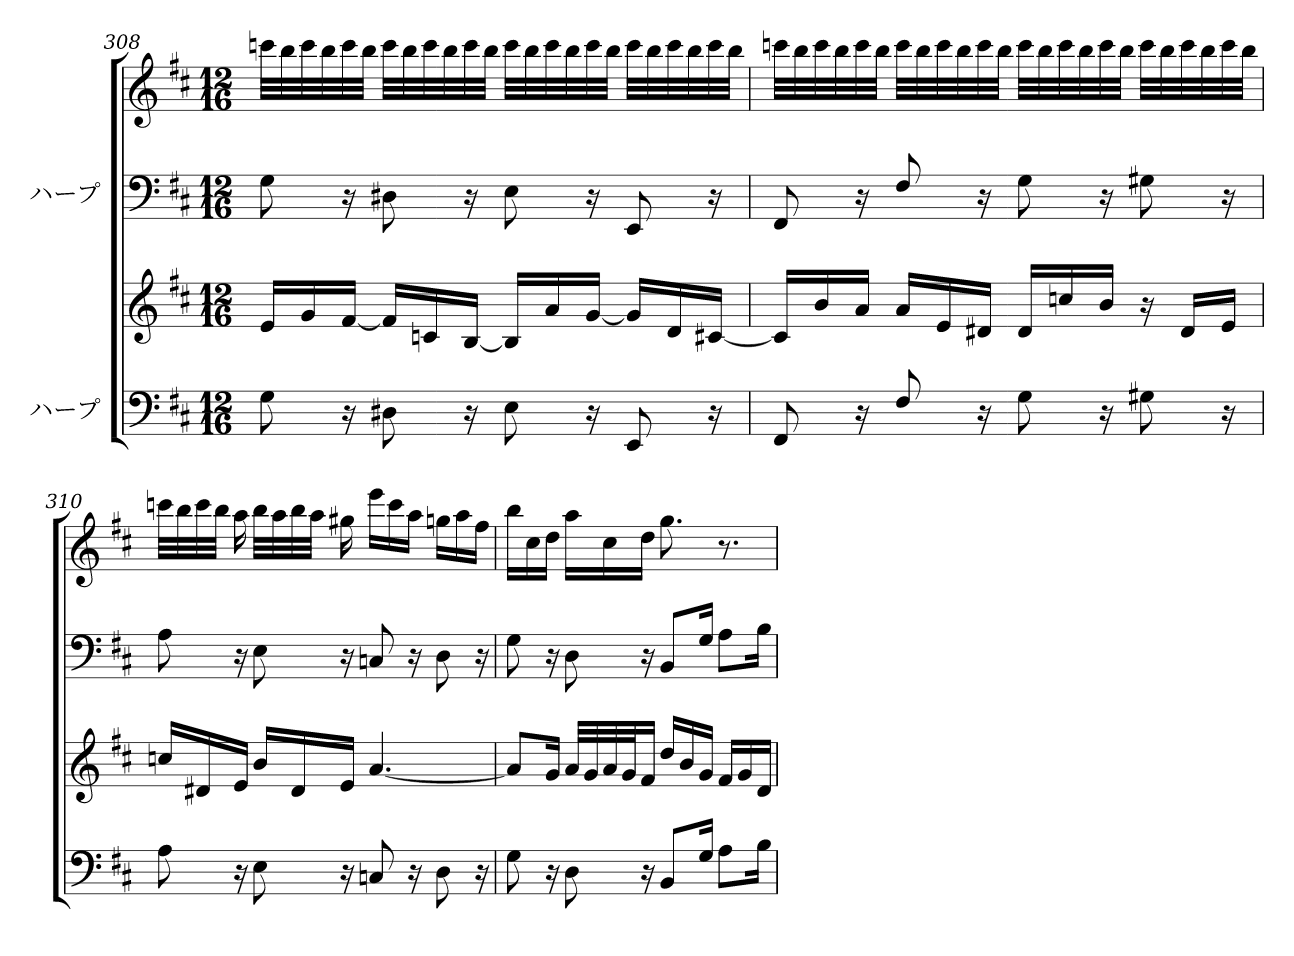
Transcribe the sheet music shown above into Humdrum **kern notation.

**kern	**kern	**kern	**kern
*part2	*part2	*part1	*part1
*staff4	*staff3	*staff2	*staff1
*I"ハープ	*	*I"ハープ	*
!!LO:LB:g=z
*clefF4	*clefG2	*clefF4	*clefG2
*k[f#c#]	*k[f#c#]	*k[f#c#]	*k[f#c#]
*M12/16	*M12/16	*M12/16	*M12/16
=308	=308	=308	=308
8G\	16e/LL	8G\	32cccn\LLL
.	.	.	32bb\
.	16g/	.	32ccc\
.	.	.	32bb\
16r	[16f#/JJ	16r	32ccc\
.	.	.	32bb\JJJ
8D#X\	16f#/LL]	8D#X\	32ccc\LLL
.	.	.	32bb\
.	16cn/	.	32ccc\
.	.	.	32bb\
16r	[16B/JJ	16r	32ccc\
.	.	.	32bb\JJJ
8E\	16B/LL]	8E\	32ccc\LLL
.	.	.	32bb\
.	16a/	.	32ccc\
.	.	.	32bb\
16r	[16g/JJ	16r	32ccc\
.	.	.	32bb\JJJ
8EE/	16g/LL]	8EE/	32ccc\LLL
.	.	.	32bb\
.	16d/	.	32ccc\
.	.	.	32bb\
16r	[16c#X/JJ	16r	32ccc\
.	.	.	32bb\JJJ
!!LO:LB:g=z
=309	=309	=309	=309
8FF#/	16c#/LL]	8FF#/	32cccn\LLL
.	.	.	32bb\
.	16b/	.	32ccc\
.	.	.	32bb\
16r	16a/JJ	16r	32ccc\
.	.	.	32bb\JJJ
8F#/	16a/LL	8F#/	32ccc\LLL
.	.	.	32bb\
.	16e/	.	32ccc\
.	.	.	32bb\
16r	16d#X/JJ	16r	32ccc\
.	.	.	32bb\JJJ
8G\	16d#/LL	8G\	32ccc\LLL
.	.	.	32bb\
.	16ccn/	.	32ccc\
.	.	.	32bb\
16r	16b/JJ	16r	32ccc\
.	.	.	32bb\JJJ
8G#X\	16r	8G#X\	32ccc\LLL
.	.	.	32bb\
.	16d#/LL	.	32ccc\
.	.	.	32bb\
16r	16e/JJ	16r	32ccc\
.	.	.	32bb\JJJ
!!LO:PB:g=z
=310	=310	=310	=310
8A\	16ccn/LL	8A\	32cccn\LLL
.	.	.	32bb\
.	16d#X/	.	32ccc\
.	.	.	32bb\JJJ
16r	16e/JJ	16r	16aa\
8E\	16b/LL	8E\	32bb\LLL
.	.	.	32aa\
.	16d#/	.	32bb\
.	.	.	32aa\JJJ
16r	16e/JJ	16r	16gg#X\
8Cn/	[4.a/	8Cn/	16eee\LL
.	.	.	16ccc\
16r	.	16r	16aa\JJ
8D\	.	8D\	16ggn\LL
.	.	.	16aa\
16r	.	16r	16ff#\JJ
=311	=311	=311	=311
8G\	8a/L]	8G\	16bb\LL
.	.	.	16cc#\
16r	16g/Jk	16r	16dd\JJ
8D\	32a/LLL	8D\	16aa\LL
.	32g/	.	.
.	32a/	.	16cc#\
.	32g/J	.	.
16r	16f#/JJ	16r	16dd\JJ
8BB/L	16dd/LL	8BB/L	8.gg\
.	16b/	.	.
16G/Jk	16g/JJ	16G/Jk	.
8A\L	16f#/LL	8A\L	8.r
.	16g/	.	.
16B\Jk	16d/JJ	16B\Jk	.
=	=	=	=
*-	*-	*-	*-
